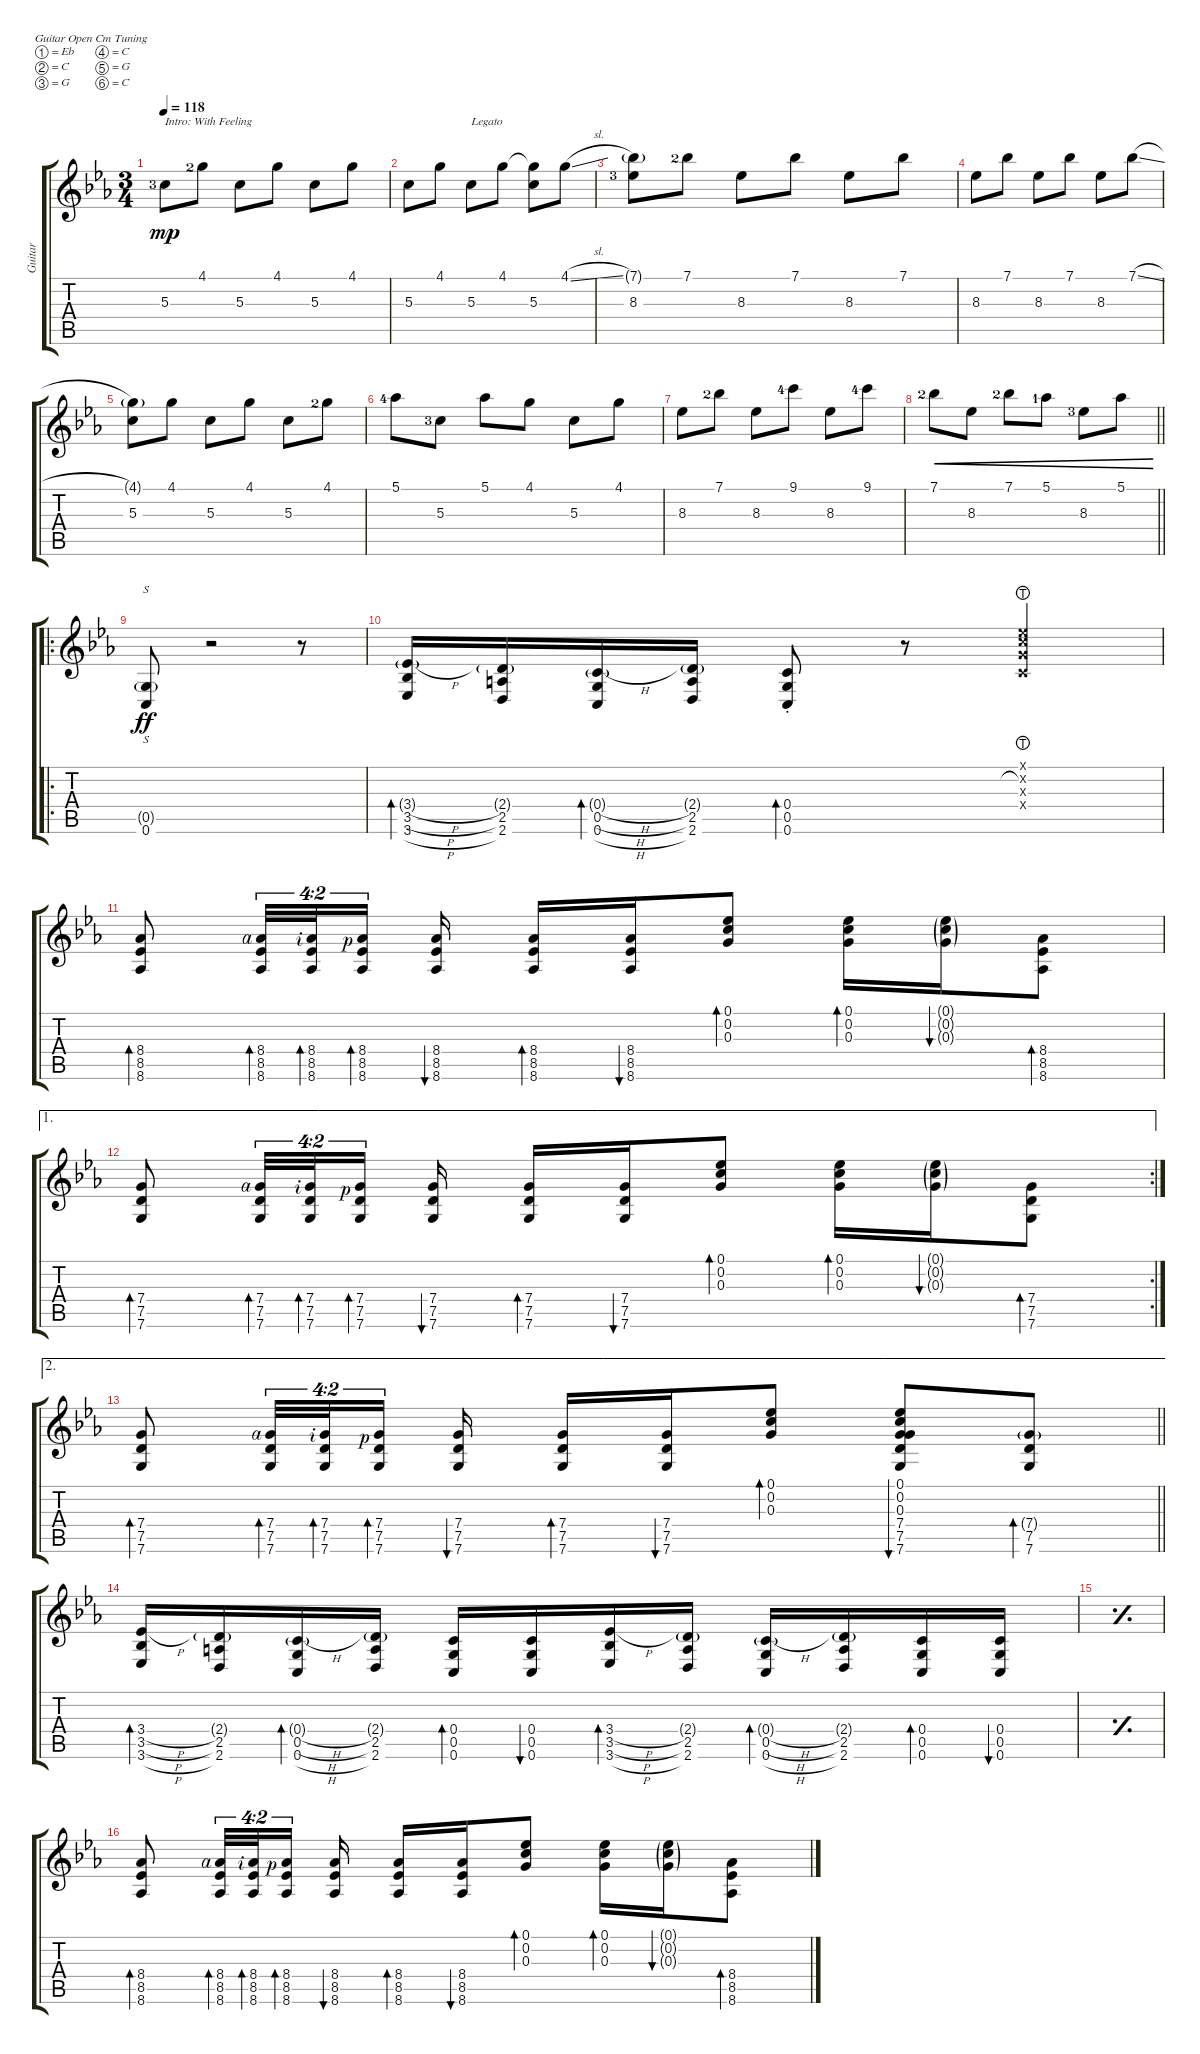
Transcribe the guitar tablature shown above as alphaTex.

\defaultSystemsLayout 4
\bracketExtendMode groupsimilarinstruments
\otherSystemsTrackNameOrientation horizontal
\track ("Guitar" "Guitar") {instrument acousticguitarsteel}
\staff {score tabs}
\tuning (Eb4 C4 G3 C3 G2 C2)
\ts (3 4)
\scale
1.1184
\tempo 118
\accidentals auto
\clef g2
\ottava regular
\simile none
\ks cminor
5.3{lf 4 acc forcenatural}.8{txt "Intro: With Feeling" dy mp instrument acousticguitarsteel beam Down} 4.1{lf 3 acc forcenatural}.8{beam Down} 5.3{acc forcenatural}.8{beam Down} 4.1{acc forcenatural}.8{beam Down} 5.3{acc forcenatural}.8{beam Down} 4.1{acc forcenatural}.8{beam Down} |
\scale
0.881601 5.3{acc forcenatural}.8{beam Down} 4.1{acc forcenatural}.8{beam Down} 5.3{acc forcenatural}.8{txt "Legato" beam Down} 4.1{acc forcenatural}.8{beam Down} (5.3{acc forcenatural} 4.1{t acc forcenatural}).8{beam Down} 4.1{sl acc forcenatural}.8{beam Down} |
\scale
1.10663 (8.3{lf 4 acc b} 7.1{g acc b}).8{beam Down} 7.1{lf 3 acc b}.8{beam Down} 8.3{acc b}.8{beam Down} 7.1{acc b}.8{beam Down} 8.3{acc b}.8{beam Down} 7.1{acc b}.8{beam Down} |
\scale
0.893371 8.3{acc b}.8{beam Down} 7.1{acc b}.8{beam Down} 8.3{acc b}.8{beam Down} 7.1{acc b}.8{beam Down} 8.3{acc b}.8{beam Down} 7.1{sl acc b}.8{beam Down} |
\scale
1.07531 (5.3{acc forcenatural} 4.1{g acc forcenatural}).8{beam Down} 4.1{acc forcenatural}.8{beam Down} 5.3{acc forcenatural}.8{beam Down} 4.1{acc forcenatural}.8{beam Down} 5.3{acc forcenatural}.8{beam Down} 4.1{lf 3 acc forcenatural}.8{beam Down} |
\scale
0.92469 5.1{lf 5 acc b}.8{beam Down} 5.3{lf 4 acc forcenatural}.8{beam Down} 5.1{acc b}.8{beam Down} 4.1{acc forcenatural}.8{beam Down} 5.3{acc forcenatural}.8{beam Down} 4.1{acc forcenatural}.8{beam Down} |
\scale
1.08251 8.3{acc b}.8{beam Down} 7.1{lf 3 acc b}.8{beam Down} 8.3{acc b}.8{beam Down} 9.1{lf 5 acc forcenatural}.8{beam Down} 8.3{acc b}.8{beam Down} 9.1{lf 5 acc forcenatural}.8{beam Down} |
\scale
0.991881
\barLineRight lightlight
7.1{lf 3 acc b}.8{cre beam Down} 8.3{acc b}.8{cre beam Down} 7.1{lf 3 acc b}.8{cre beam Down} 5.1{lf 2 acc b}.8{cre beam Down} 8.3{lf 4 acc b}.8{cre beam Down} 5.1{acc b}.8{cre beam Down} |
\ro
\scale
1.0472 (0.6{acc forcenatural} 0.5{g acc forcenatural}).8{s dy ff beam Up} r.2{beam Up} r.8{beam Up} |
\scale
0.952796 (3.6{h acc b} 3.5{h acc b} 3.4{h g acc b}).16{bd 30 beam Up} (2.4{g acc forcenatural} 2.5{acc forcenatural} 2.6{acc forcenatural}).16{beam Up} (0.6{h acc forcenatural} 0.5{h acc forcenatural} 0.4{h g acc forcenatural}).16{bd 30 beam Up} (2.4{g acc forcenatural} 2.5{acc forcenatural} 2.6{acc forcenatural}).16{beam Up} (0.4{st acc forcenatural} 0.5{st acc forcenatural} 0.6{st acc forcenatural}).8{bd 30 beam Up} r.8{beam Up} (0.4{x acc forcenatural} 0.3{x acc forcenatural} 0.2{lht x acc forcenatural} 0.1{x acc b}).4{beam Up} |
\scale
1.06077 (8.6{acc b} 8.5{acc b} 8.4{acc b}).8{bd 30 beam Up} (8.6{acc b} 8.5{acc b} 8.4{rf 4 acc b}).32{tu (4 2) bd 30 beam Up} (8.6{acc b} 8.5{acc b} 8.4{rf 2 acc b}).32{tu (4 2) bd 30 beam Up} (8.6{acc b} 8.5{acc b} 8.4{rf 1 acc b}).16{tu (4 2) bd 30 beam Up} (8.4{acc b} 8.5{acc b} 8.6{acc b}).16{bu 30 beam Up} (8.6{acc b} 8.5{acc b} 8.4{acc b}).16{bd 30 beam Up} (8.4{acc b} 8.5{acc b} 8.6{acc b}).16{bu 30 beam Up} (0.1{acc b} 0.2{acc forcenatural} 0.3{acc forcenatural}).8{bd 30 beam Up} (0.3{acc forcenatural} 0.2{acc forcenatural} 0.1{acc b}).16{bd 30 beam Down} (0.1{g acc b} 0.2{g acc forcenatural} 0.3{g acc forcenatural}).16{bu 30 beam Down} (8.6{acc b} 8.5{acc b} 8.4{acc b}).8{bd 30 beam Down} |
\ae 1
\rc 2
\scale
0.939232 (7.6{acc forcenatural} 7.5{acc forcenatural} 7.4{acc forcenatural}).8{bd 30 beam Up} (7.6{acc forcenatural} 7.5{acc forcenatural} 7.4{rf 4 acc forcenatural}).32{tu (4 2) bd 30 beam Up} (7.6{acc forcenatural} 7.5{acc forcenatural} 7.4{rf 2 acc forcenatural}).32{tu (4 2) bd 30 beam Up} (7.6{acc forcenatural} 7.5{acc forcenatural} 7.4{rf 1 acc forcenatural}).16{tu (4 2) bd 30 beam Up} (7.4{acc forcenatural} 7.5{acc forcenatural} 7.6{acc forcenatural}).16{bu 30 beam Up} (7.6{acc forcenatural} 7.5{acc forcenatural} 7.4{acc forcenatural}).16{bd 30 beam Up} (7.4{acc forcenatural} 7.5{acc forcenatural} 7.6{acc forcenatural}).16{bu 30 beam Up} (0.1{acc b} 0.2{acc forcenatural} 0.3{acc forcenatural}).8{bd 30 beam Up} (0.3{acc forcenatural} 0.2{acc forcenatural} 0.1{acc b}).16{bd 30 beam Down} (0.1{g acc b} 0.2{g acc forcenatural} 0.3{g acc forcenatural}).16{bu 30 beam Down} (7.6{acc forcenatural} 7.5{acc forcenatural} 7.4{acc forcenatural}).8{bd 30 beam Down} |
\ae 2
\scale
1.02828
\barLineRight lightlight
(7.6{acc forcenatural} 7.5{acc forcenatural} 7.4{acc forcenatural}).8{bd 30 beam Up} (7.6{acc forcenatural} 7.5{acc forcenatural} 7.4{rf 4 acc forcenatural}).32{tu (4 2) bd 30 beam Up} (7.6{acc forcenatural} 7.5{acc forcenatural} 7.4{rf 2 acc forcenatural}).32{tu (4 2) bd 30 beam Up} (7.6{acc forcenatural} 7.5{acc forcenatural} 7.4{rf 1 acc forcenatural}).16{tu (4 2) bd 30 beam Up} (7.4{acc forcenatural} 7.5{acc forcenatural} 7.6{acc forcenatural}).16{bu 30 beam Up} (7.6{acc forcenatural} 7.5{acc forcenatural} 7.4{acc forcenatural}).16{bd 30 beam Up} (7.4{acc forcenatural} 7.5{acc forcenatural} 7.6{acc forcenatural}).16{bu 30 beam Up} (0.1{acc b} 0.2{acc forcenatural} 0.3{acc forcenatural}).8{bd 30 beam Up} (7.6{acc forcenatural} 7.5{acc forcenatural} 7.4{acc forcenatural} 0.3{acc forcenatural} 0.1{acc b} 0.2{acc forcenatural}).8{bu 30 beam Up} (7.4{g acc forcenatural} 7.5{acc forcenatural} 7.6{acc forcenatural}).8{bd 30 beam Up} |
\scale
0.971723 (3.6{h acc b} 3.5{h acc b} 3.4{h acc b}).16{bd 30 beam Up} (2.4{g acc forcenatural} 2.5{acc forcenatural} 2.6{acc forcenatural}).16{beam Up} (0.6{h acc forcenatural} 0.5{h acc forcenatural} 0.4{h g acc forcenatural}).16{bd 30 beam Up} (2.4{g acc forcenatural} 2.5{acc forcenatural} 2.6{acc forcenatural}).16{beam Up} (0.4{acc forcenatural} 0.5{acc forcenatural} 0.6{acc forcenatural}).16{bd 30 beam Up} (0.4{acc forcenatural} 0.5{acc forcenatural} 0.6{acc forcenatural}).16{bu 30 beam Up} (3.6{h acc b} 3.5{h acc b} 3.4{h acc b}).16{bd 30 beam Up} (2.4{g acc forcenatural} 2.5{acc forcenatural} 2.6{acc forcenatural}).16{beam Up} (0.6{h acc forcenatural} 0.5{h acc forcenatural} 0.4{h g acc forcenatural}).16{bd 30 beam Up} (2.4{g acc forcenatural} 2.5{acc forcenatural} 2.6{acc forcenatural}).16{beam Up} (0.4{acc forcenatural} 0.5{acc forcenatural} 0.6{acc forcenatural}).16{bd 30 beam Up} (0.4{acc forcenatural} 0.5{acc forcenatural} 0.6{acc forcenatural}).16{bu 30 beam Up} |
\scale
0.57887
\simile simple
|
\scale
1.42113
\simile none
(8.6{acc b} 8.5{acc b} 8.4{acc b}).8{bd 30 beam Up} (8.6{acc b} 8.5{acc b} 8.4{rf 4 acc b}).32{tu (4 2) bd 30 beam Up} (8.6{acc b} 8.5{acc b} 8.4{rf 2 acc b}).32{tu (4 2) bd 30 beam Up} (8.6{acc b} 8.5{acc b} 8.4{rf 1 acc b}).16{tu (4 2) bd 30 beam Up} (8.4{acc b} 8.5{acc b} 8.6{acc b}).16{bu 30 beam Up} (8.6{acc b} 8.5{acc b} 8.4{acc b}).16{bd 30 beam Up} (8.4{acc b} 8.5{acc b} 8.6{acc b}).16{bu 30 beam Up} (0.1{acc b} 0.2{acc forcenatural} 0.3{acc forcenatural}).8{bd 30 beam Up} (0.3{acc forcenatural} 0.2{acc forcenatural} 0.1{acc b}).16{bd 30 beam Down} (0.1{g acc b} 0.2{g acc forcenatural} 0.3{g acc forcenatural}).16{bu 30 beam Down} (8.6{acc b} 8.5{acc b} 8.4{acc b}).8{bd 30 beam Down}
